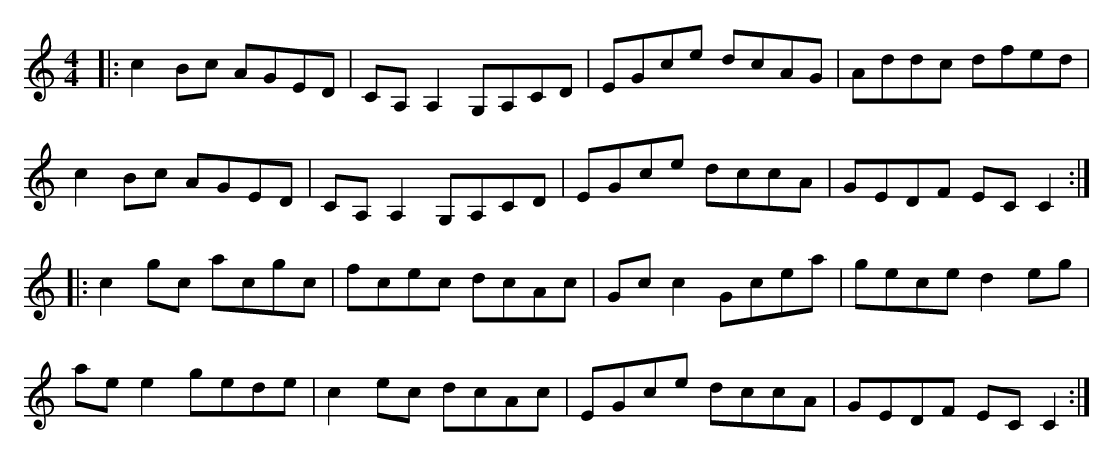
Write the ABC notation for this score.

X:1
M:4/4
K:C
|:c2Bc AGED|CA, A,2 G,A,CD|EGce dcAG|Addc dfed|
c2Bc AGED|CA, A,2 G,A,CD|EGce dccA|GEDF ECC2:|
|:c2gc acgc|fcec dcAc|Gc c2 Gcea|gece d2eg|
aee2 gede|c2ec dcAc|EGce dccA|GEDF ECC2:|
